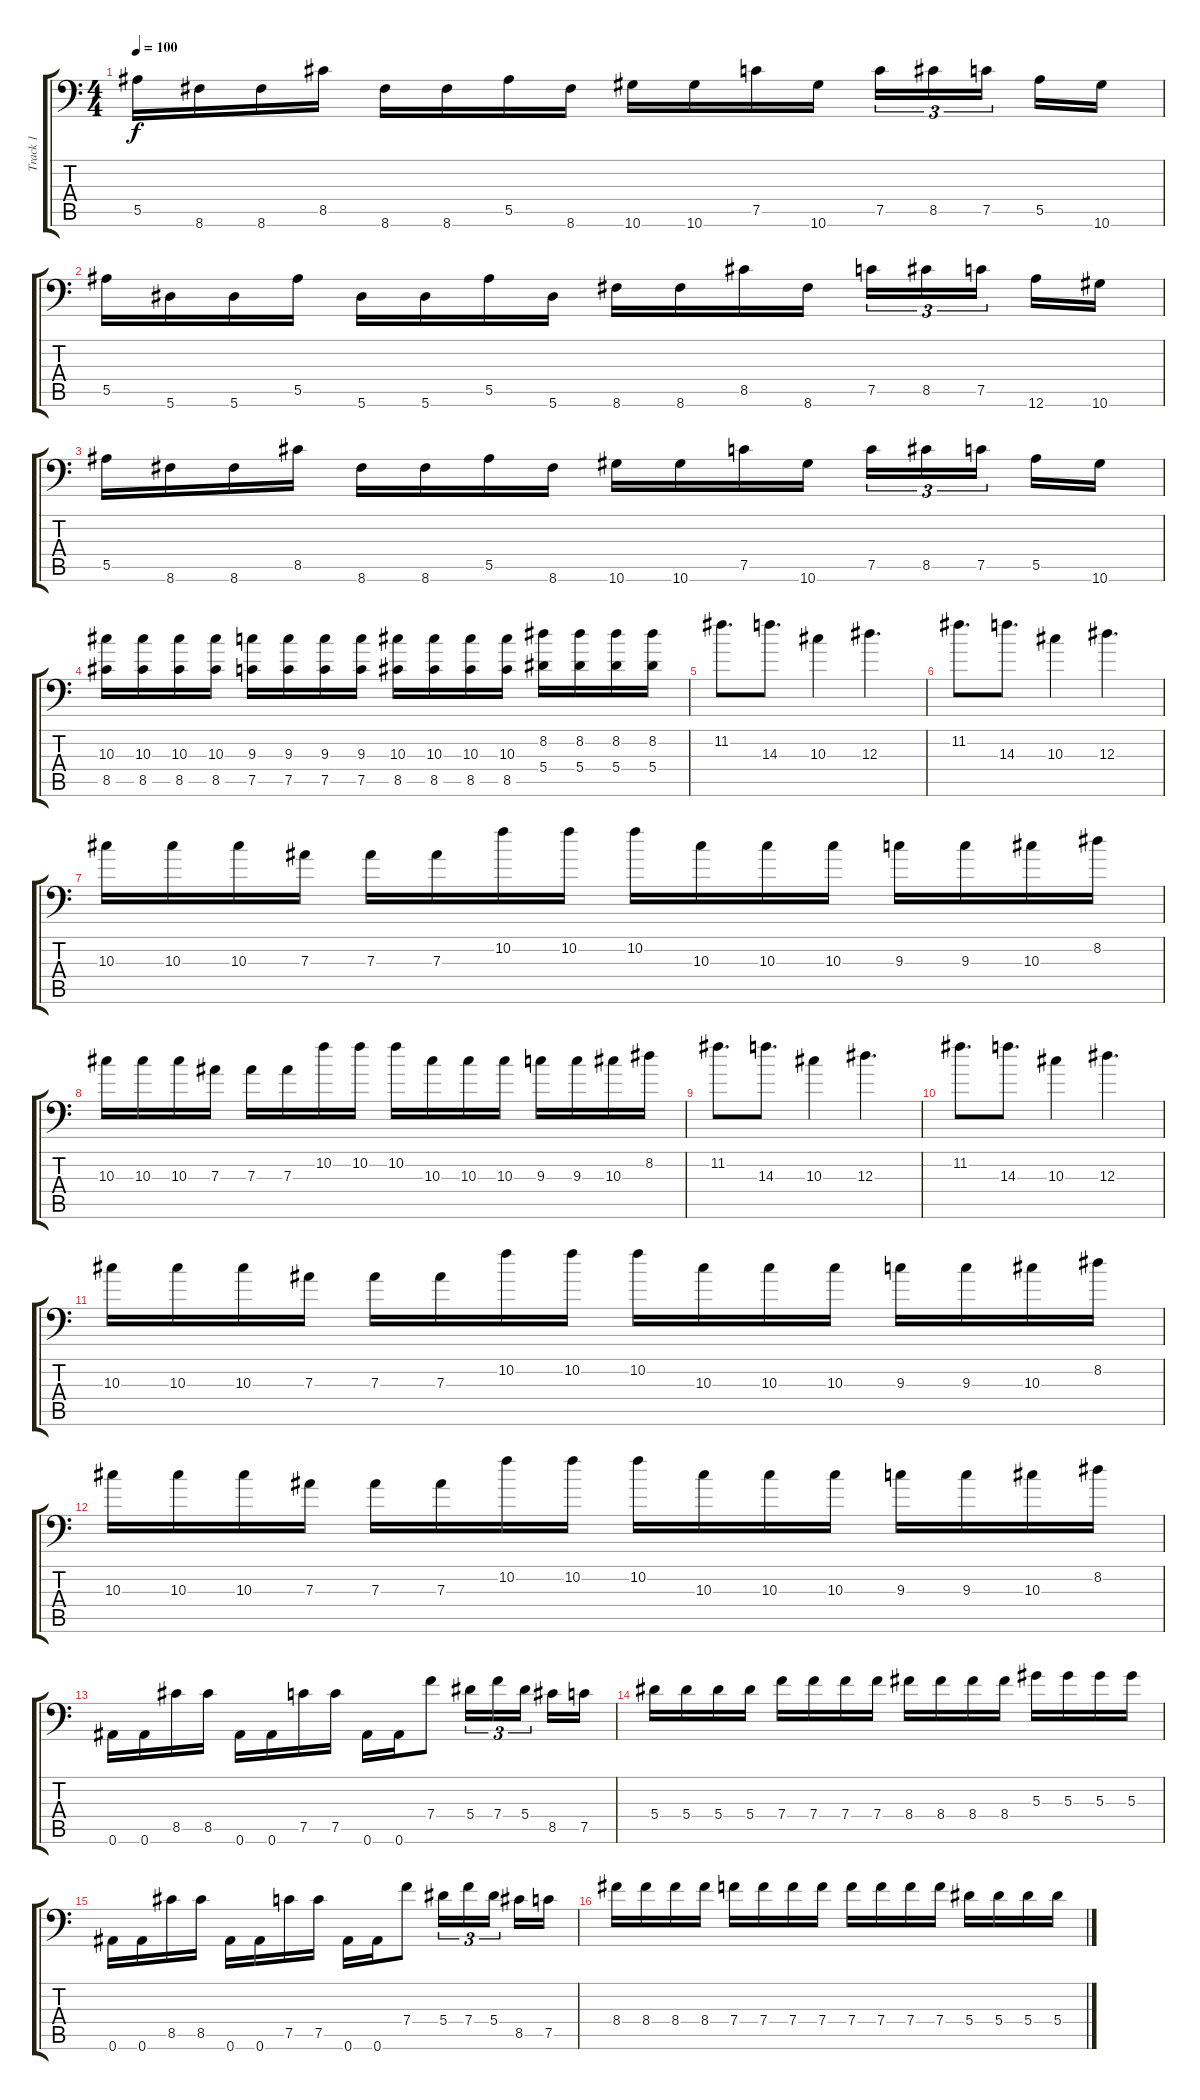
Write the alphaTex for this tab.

\track ("Track 1" "Track 1") {instrument distortionguitar}
\staff {score tabs}
\tuning (C4 G3 Eb3 Bb2 F2 Bb1) {hide}
\ts (4 4)
\tempo 100
\clef f4
\ks c
5.5.16{dy f} 8.6.16 8.6.16 8.5.16 8.6.16 8.6.16 5.5.16 8.6.16 10.6.16 10.6.16 7.5.16 10.6.16 7.5.16{tu (3 2)} 8.5.16{tu (3 2)} 7.5.16{tu (3 2) beam splitsecondary} 5.5.16 10.6.16 |
5.5.16 5.6.16 5.6.16 5.5.16 5.6.16 5.6.16 5.5.16 5.6.16 8.6.16 8.6.16 8.5.16 8.6.16 7.5.16{tu (3 2)} 8.5.16{tu (3 2)} 7.5.16{tu (3 2) beam splitsecondary} 12.6.16 10.6.16 |
5.5.16 8.6.16 8.6.16 8.5.16 8.6.16 8.6.16 5.5.16 8.6.16 10.6.16 10.6.16 7.5.16 10.6.16 7.5.16{tu (3 2)} 8.5.16{tu (3 2)} 7.5.16{tu (3 2) beam splitsecondary} 5.5.16 10.6.16 |
(10.3 8.5).16 (10.3 8.5).16 (10.3 8.5).16 (10.3 8.5).16 (9.3 7.5).16 (9.3 7.5).16 (9.3 7.5).16 (9.3 7.5).16 (10.3 8.5).16 (10.3 8.5).16 (10.3 8.5).16 (10.3 8.5).16 (8.2 5.4).16 (8.2 5.4).16 (8.2 5.4).16 (8.2 5.4).16 |
11.2.8{d} 14.3.8{d} 10.3.4 12.3.4{d} |
11.2.8{d} 14.3.8{d} 10.3.4 12.3.4{d} |
10.3.16 10.3.16 10.3.16 7.3.16 7.3.16 7.3.16 10.2.16 10.2.16 10.2.16 10.3.16 10.3.16 10.3.16 9.3.16 9.3.16 10.3.16 8.2.16 |
10.3.16 10.3.16 10.3.16 7.3.16 7.3.16 7.3.16 10.2.16 10.2.16 10.2.16 10.3.16 10.3.16 10.3.16 9.3.16 9.3.16 10.3.16 8.2.16 |
11.2.8{d} 14.3.8{d} 10.3.4 12.3.4{d} |
11.2.8{d} 14.3.8{d} 10.3.4 12.3.4{d} |
10.3.16 10.3.16 10.3.16 7.3.16 7.3.16 7.3.16 10.2.16 10.2.16 10.2.16 10.3.16 10.3.16 10.3.16 9.3.16 9.3.16 10.3.16 8.2.16 |
10.3.16 10.3.16 10.3.16 7.3.16 7.3.16 7.3.16 10.2.16 10.2.16 10.2.16 10.3.16 10.3.16 10.3.16 9.3.16 9.3.16 10.3.16 8.2.16 |
0.6.16 0.6.16 8.5.16 8.5.16 0.6.16 0.6.16 7.5.16 7.5.16 0.6.16 0.6.16 7.4.8 5.4.16{tu (3 2)} 7.4.16{tu (3 2)} 5.4.16{tu (3 2) beam splitsecondary} 8.5.16 7.5.16 |
5.4.16 5.4.16 5.4.16 5.4.16 7.4.16 7.4.16 7.4.16 7.4.16 8.4.16 8.4.16 8.4.16 8.4.16 5.3.16 5.3.16 5.3.16 5.3.16 |
0.6.16 0.6.16 8.5.16 8.5.16 0.6.16 0.6.16 7.5.16 7.5.16 0.6.16 0.6.16 7.4.8 5.4.16{tu (3 2)} 7.4.16{tu (3 2)} 5.4.16{tu (3 2) beam splitsecondary} 8.5.16 7.5.16 |
8.4.16 8.4.16 8.4.16 8.4.16 7.4.16 7.4.16 7.4.16 7.4.16 7.4.16 7.4.16 7.4.16 7.4.16 5.4.16 5.4.16 5.4.16 5.4.16
